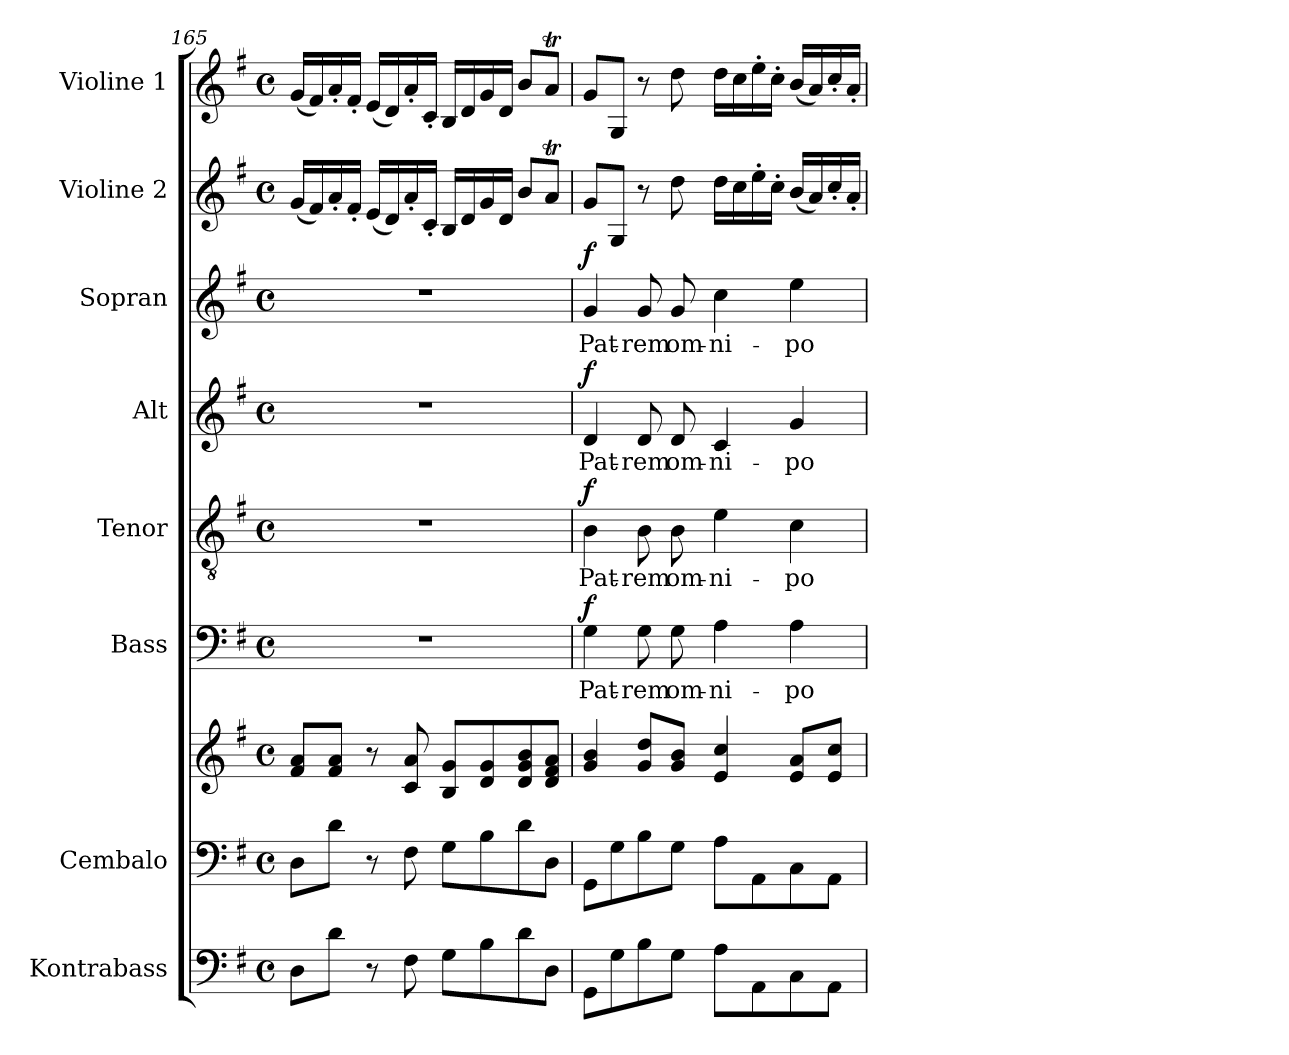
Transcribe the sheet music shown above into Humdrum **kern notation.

**kern	**kern	**kern	**kern	**text	**dynam	**kern	**text	**dynam	**kern	**text	**dynam	**kern	**text	**dynam	**kern	**kern
*part8	*part7	*part7	*part6	*part6	*part6	*part5	*part5	*part5	*part4	*part4	*part4	*part3	*part3	*part3	*part2	*part1
*staff9	*staff8	*staff7	*staff6	*staff6	*staff6	*staff5	*staff5	*staff5	*staff4	*staff4	*staff4	*staff3	*staff3	*staff3	*staff2	*staff1
*I"Kontrabass	*I"Cembalo	*	*I"Bass	*	*	*I"Tenor	*	*	*I"Alt	*	*	*I"Sopran	*	*	*I"Violine 2	*I"Violine 1
*I'Kb.	*I'Cemb.	*	*I'B.	*	*	*I'T.	*	*	*I'A.	*	*	*I'S.	*	*	*I'Vl. 2	*I'Vl. 1
*clefF4	*clefF4	*clefG2	*clefF4	*	*	*clefGv2	*	*	*clefG2	*	*	*clefG2	*	*	*clefG2	*clefG2
*ITrd7c12	*	*	*	*	*	*	*	*	*	*	*	*	*	*	*	*
*k[f#]	*k[f#]	*k[f#]	*k[f#]	*	*	*k[f#]	*	*	*k[f#]	*	*	*k[f#]	*	*	*k[f#]	*k[f#]
*G:	*G:	*G:	*G:	*	*	*G:	*	*	*G:	*	*	*G:	*	*	*G:	*G:
*M4/4	*M4/4	*M4/4	*M4/4	*	*	*M4/4	*	*	*M4/4	*	*	*M4/4	*	*	*M4/4	*M4/4
*met(c)	*met(c)	*met(c)	*met(c)	*	*	*met(c)	*	*	*met(c)	*	*	*met(c)	*	*	*met(c)	*met(c)
=165	=165	=165	=165	=165	=165	=165	=165	=165	=165	=165	=165	=165	=165	=165	=165	=165
8DD\L	8D\L	8f#/ 8a/L	1r	.	.	1r	.	.	1r	.	.	1r	.	.	(<16g/LL	(<16g/LL
.	.	.	.	.	.	.	.	.	.	.	.	.	.	.	16f#/)	16f#/)
8D\J	8d\J	8f#/ 8a/J	.	.	.	.	.	.	.	.	.	.	.	.	16a'</	16a'</
.	.	.	.	.	.	.	.	.	.	.	.	.	.	.	16f#'</JJ	16f#'</JJ
8r	8r	8r	.	.	.	.	.	.	.	.	.	.	.	.	(<16e/LL	(<16e/LL
.	.	.	.	.	.	.	.	.	.	.	.	.	.	.	16d/)	16d/)
8FF#\	8F#\	8c/ 8a/	.	.	.	.	.	.	.	.	.	.	.	.	16a'</	16a'</
.	.	.	.	.	.	.	.	.	.	.	.	.	.	.	16c'</JJ	16c'</JJ
8GG\L	8G\L	8B/ 8g/L	.	.	.	.	.	.	.	.	.	.	.	.	16B/LL	16B/LL
.	.	.	.	.	.	.	.	.	.	.	.	.	.	.	16d/	16d/
8BB\	8B\	8d/ 8g/	.	.	.	.	.	.	.	.	.	.	.	.	16g/	16g/
.	.	.	.	.	.	.	.	.	.	.	.	.	.	.	16d/JJ	16d/JJ
8D\	8d\	8d/ 8g/ 8b/	.	.	.	.	.	.	.	.	.	.	.	.	8b/L	8b/L
8DD\J	8D\J	8d/ 8f#/ 8a/J	.	.	.	.	.	.	.	.	.	.	.	.	8aT/J	8aT/J
=166	=166	=166	=166	=166	=166	=166	=166	=166	=166	=166	=166	=166	=166	=166	=166	=166
!	!	!	!	!LO:LY:b	!LO:DY:a	!	!LO:LY:b	!LO:DY:a	!	!LO:LY:b	!LO:DY:a	!	!LO:LY:b	!LO:DY:a	!	!
8GGG\L	8GG\L	4g/ 4b/	4G\	Pat-	f	4B\	Pat-	f	4d/	Pat-	f	4g/	Pat-	f	8g/L	8g/L
8GG\	8G\	.	.	.	.	.	.	.	.	.	.	.	.	.	8G/J	8G/J
!	!	!	!	!LO:LY:b	!	!	!LO:LY:b	!	!	!LO:LY:b	!	!	!LO:LY:b	!	!	!
8BB\	8B\	8g/ 8dd/L	8G\	-rem	.	8B\	-rem	.	8d/	-rem	.	8g/	-rem	.	8r	8r
!	!	!	!	!LO:LY:b	!	!	!LO:LY:b	!	!	!LO:LY:b	!	!	!LO:LY:b	!	!	!
8GG\J	8G\J	8g/ 8b/J	8G\	om-	.	8B\	om-	.	8d/	om-	.	8g/	om-	.	8dd\	8dd\
!	!	!	!	!LO:LY:b	!	!	!LO:LY:b	!	!	!LO:LY:b	!	!	!LO:LY:b	!	!	!
8AA\L	8A\L	4e/ 4cc/	4A\	-ni-	.	4e\	-ni-	.	4c/	-ni-	.	4cc\	-ni-	.	16dd\LL	16dd\LL
.	.	.	.	.	.	.	.	.	.	.	.	.	.	.	16cc\	16cc\
8AAA\	8AA\	.	.	.	.	.	.	.	.	.	.	.	.	.	16ee'>\	16ee'>\
.	.	.	.	.	.	.	.	.	.	.	.	.	.	.	16cc'>\JJ	16cc'>\JJ
!	!	!	!	!LO:LY:b	!	!	!LO:LY:b	!	!	!LO:LY:b	!	!	!LO:LY:b	!	!	!
8CC\	8C\	8e/ 8a/L	4A\	-po-	.	4c\	-po-	.	4g/	-po-	.	4ee\	-po-	.	(<16b/LL	(<16b/LL
.	.	.	.	.	.	.	.	.	.	.	.	.	.	.	16a/)	16a/)
8AAA\J	8AA\J	8e/ 8cc/J	.	.	.	.	.	.	.	.	.	.	.	.	16cc'</	16cc'</
.	.	.	.	.	.	.	.	.	.	.	.	.	.	.	16a'</JJ	16a'</JJ
=	=	=	=	=	=	=	=	=	=	=	=	=	=	=	=	=
*-	*-	*-	*-	*-	*-	*-	*-	*-	*-	*-	*-	*-	*-	*-	*-	*-
